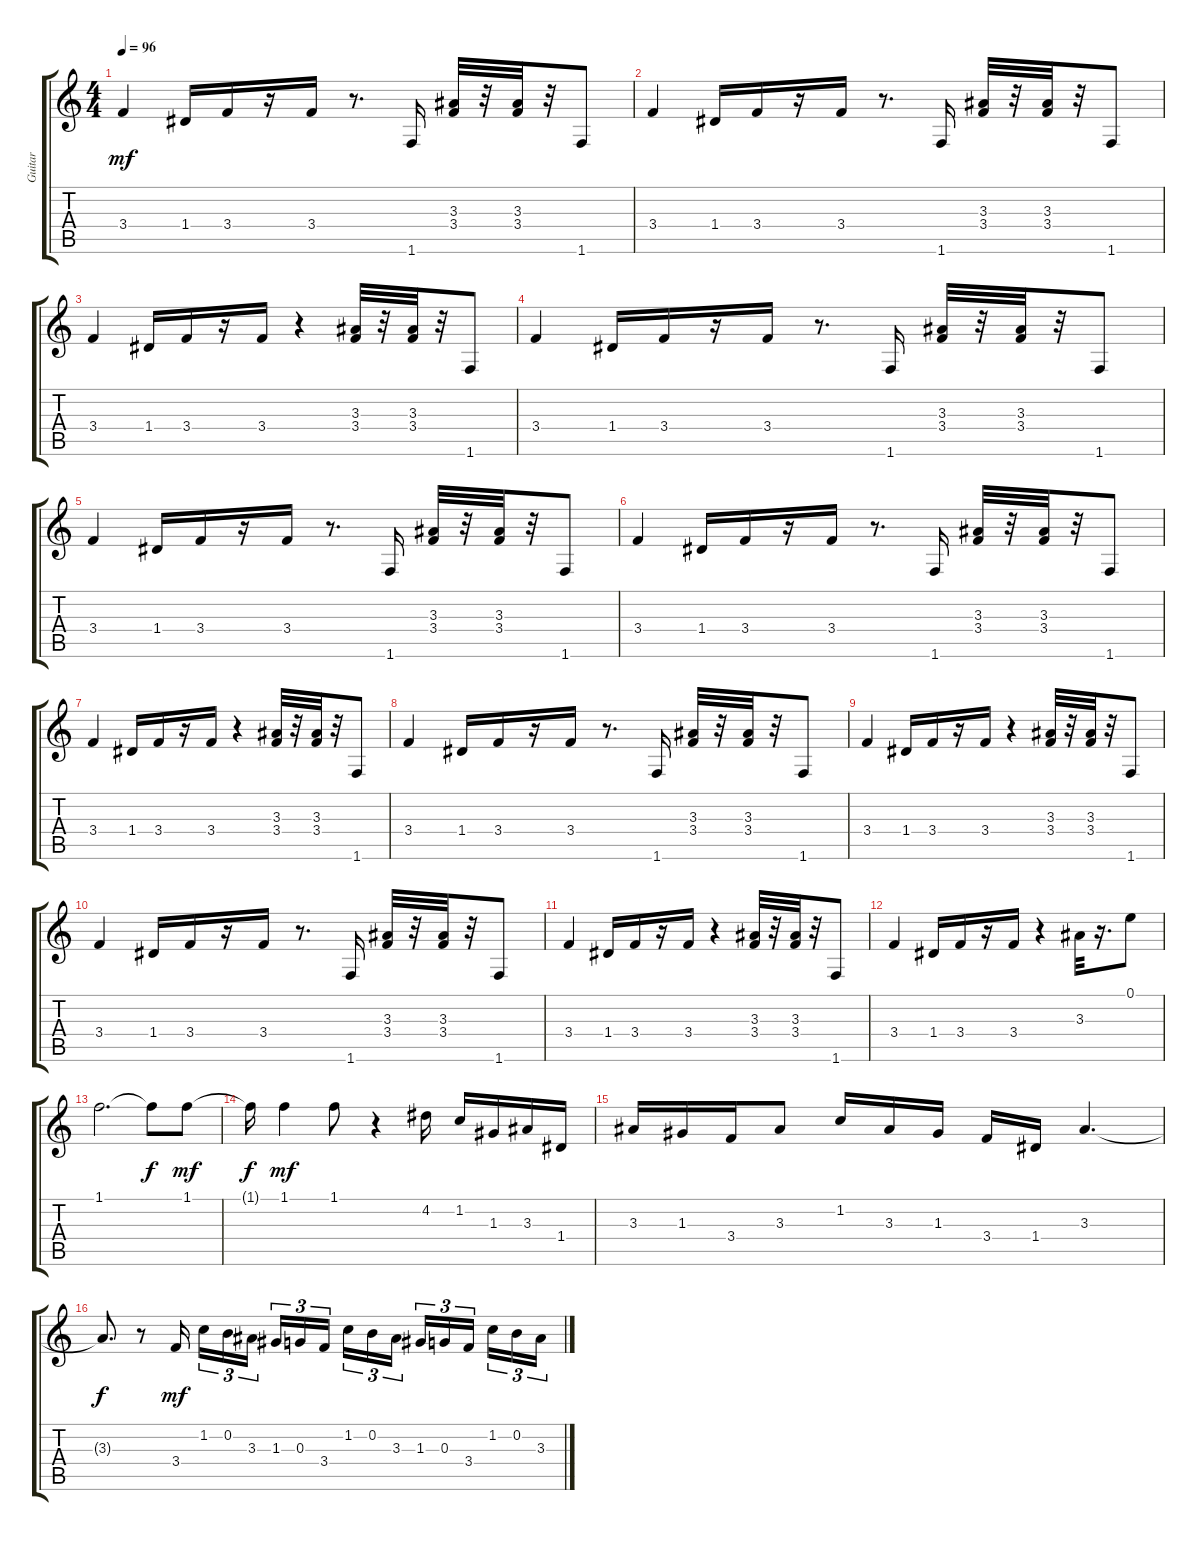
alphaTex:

\track ("Guitar" "Guitar") {instrument overdrivenguitar}
\staff {score tabs}
\tuning (E4 B3 G3 D3 A2 E2) {hide}
\ts (4 4)
\tempo 96
\clef g2
\ks c
3.4.4{dy mf} 1.4.16 3.4.16 r.16 3.4.16 r.8{d} 1.6.16 (3.3 3.4).32 r.32 (3.3 3.4).32 r.32 1.6.8 |
3.4.4 1.4.16 3.4.16 r.16 3.4.16 r.8{d} 1.6.16 (3.3 3.4).32 r.32 (3.3 3.4).32 r.32 1.6.8 |
3.4.4 1.4.16 3.4.16 r.16 3.4.16 r.4 (3.3 3.4).32 r.32 (3.3 3.4).32 r.32 1.6.8 |
3.4.4 1.4.16 3.4.16 r.16 3.4.16 r.8{d} 1.6.16 (3.3 3.4).32 r.32 (3.3 3.4).32 r.32 1.6.8 |
3.4.4 1.4.16 3.4.16 r.16 3.4.16 r.8{d} 1.6.16 (3.3 3.4).32 r.32 (3.3 3.4).32 r.32 1.6.8 |
3.4.4 1.4.16 3.4.16 r.16 3.4.16 r.8{d} 1.6.16 (3.3 3.4).32 r.32 (3.3 3.4).32 r.32 1.6.8 |
3.4.4 1.4.16 3.4.16 r.16 3.4.16 r.4 (3.3 3.4).32 r.32 (3.3 3.4).32 r.32 1.6.8 |
3.4.4 1.4.16 3.4.16 r.16 3.4.16 r.8{d} 1.6.16 (3.3 3.4).32 r.32 (3.3 3.4).32 r.32 1.6.8 |
3.4.4 1.4.16 3.4.16 r.16 3.4.16 r.4 (3.3 3.4).32 r.32 (3.3 3.4).32 r.32 1.6.8 |
3.4.4 1.4.16 3.4.16 r.16 3.4.16 r.8{d} 1.6.16 (3.3 3.4).32 r.32 (3.3 3.4).32 r.32 1.6.8 |
3.4.4 1.4.16 3.4.16 r.16 3.4.16 r.4 (3.3 3.4).32 r.32 (3.3 3.4).32 r.32 1.6.8 |
3.4.4 1.4.16 3.4.16 r.16 3.4.16 r.4 3.3.32 r.16{d} 0.1.8 |
1.1.2{d} 1.1{t}.8{dy f} 1.1.8{dy mf} |
1.1{t}.16{dy f} 1.1.4{dy mf} 1.1.8 r.4 4.2.16 1.2.16 1.3.16 3.3.16 1.4.16 |
3.3.16 1.3.16 3.4.16 3.3.8 1.2.16 3.3.16 1.3.16 3.4.16 1.4.16 3.3.4{d} |
3.3{t}.8{d dy f} r.8 3.4.16{dy mf beam splitsecondary} 1.2.16{tu (3 2)} 0.2.16{tu (3 2)} 3.3.16{tu (3 2)} 1.3.16{tu (3 2)} 0.3.16{tu (3 2)} 3.4.16{tu (3 2) beam splitsecondary} 1.2.16{tu (3 2)} 0.2.16{tu (3 2)} 3.3.16{tu (3 2)} 1.3.16{tu (3 2)} 0.3.16{tu (3 2)} 3.4.16{tu (3 2) beam splitsecondary} 1.2.16{tu (3 2)} 0.2.16{tu (3 2)} 3.3.16{tu (3 2)}
